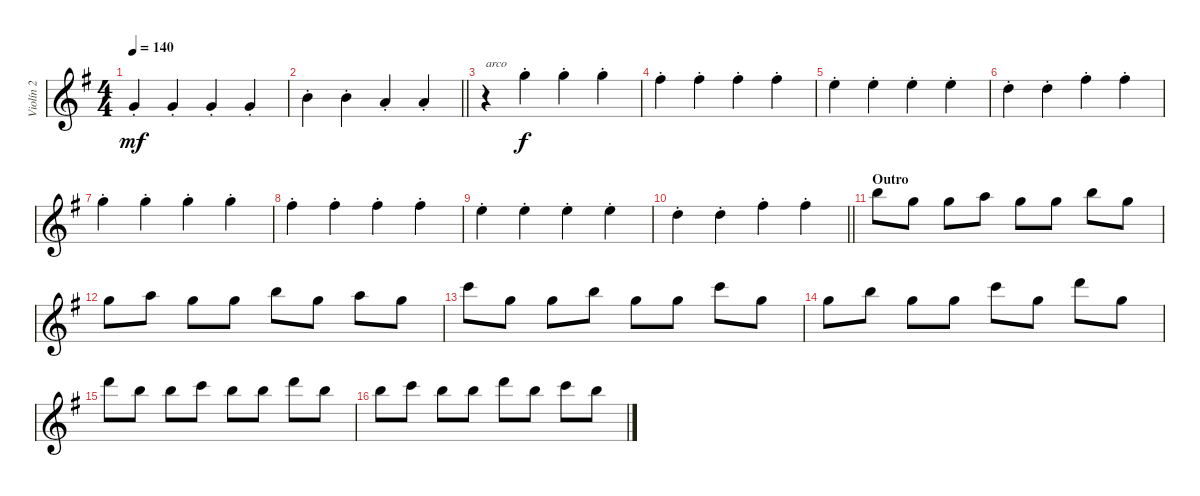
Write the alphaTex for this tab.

\track ("Violín 2" "Violín 2") {instrument stringensemble1}
\staff {score}
\tuning (E5 A4 D4 G3) {hide}
\ts (4 4)
\tempo 140
\clef g2
\ks g
5.3{st}.4{dy mf} 5.3{st}.4 5.3{st}.4 5.3{st}.4 |
\barLineRight lightlight
2.2{st}.4 2.2{st}.4 0.2{st}.4 0.2{st}.4 |
\section ("" "")
r.4{txt "arco" instrument stringensemble1} 3.1{st}.4{dy f} 3.1{st}.4 3.1{st}.4 |
2.1{st}.4 2.1{st}.4 2.1{st}.4 2.1{st}.4 |
0.1{st}.4 0.1{st}.4 0.1{st}.4 0.1{st}.4 |
5.2{st}.4 5.2{st}.4 2.1{st}.4 2.1{st}.4 |
3.1{st}.4 3.1{st}.4 3.1{st}.4 3.1{st}.4 |
2.1{st}.4 2.1{st}.4 2.1{st}.4 2.1{st}.4 |
0.1{st}.4 0.1{st}.4 0.1{st}.4 0.1{st}.4 |
\barLineRight lightlight
5.2{st}.4 5.2{st}.4 2.1{st}.4 2.1{st}.4 |
\section ("" "Outro")
7.1.8 3.1.8 3.1.8 5.1.8 3.1.8 3.1.8 7.1.8 3.1.8 |
3.1.8 5.1.8 3.1.8 3.1.8 7.1.8 3.1.8 5.1.8 3.1.8 |
8.1.8 3.1.8 3.1.8 7.1.8 3.1.8 3.1.8 8.1.8 3.1.8 |
3.1.8 7.1.8 3.1.8 3.1.8 8.1.8 3.1.8 10.1.8 10.2.8 |
10.1.8 7.1.8 7.1.8 8.1.8 7.1.8 7.1.8 10.1.8 7.1.8 |
7.1.8 8.1.8 7.1.8 7.1.8 10.1.8 7.1.8 8.1.8 7.1.8
